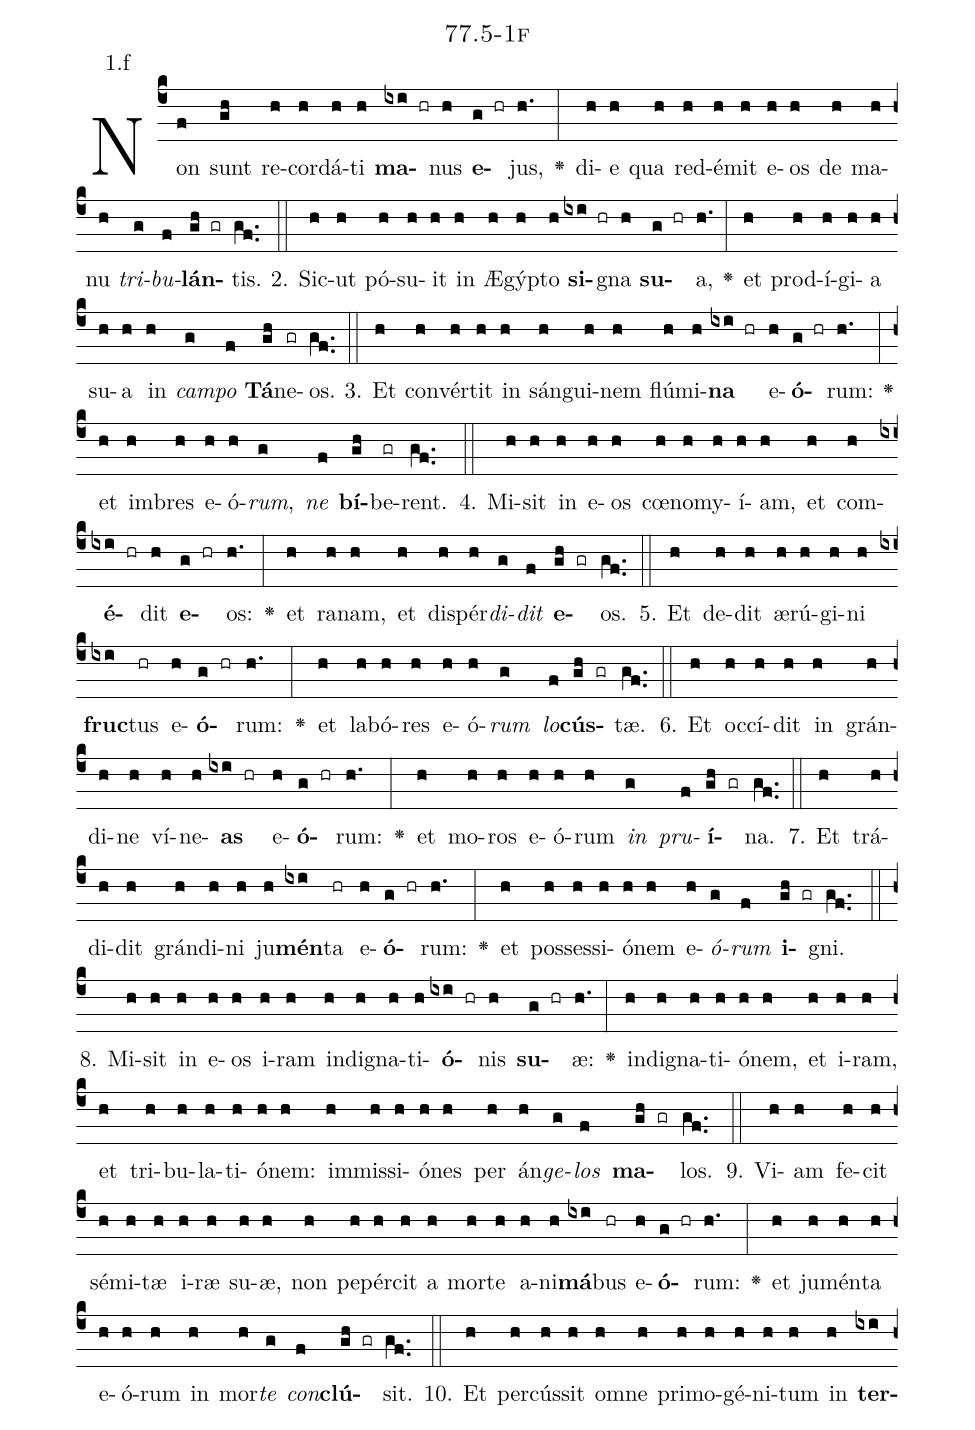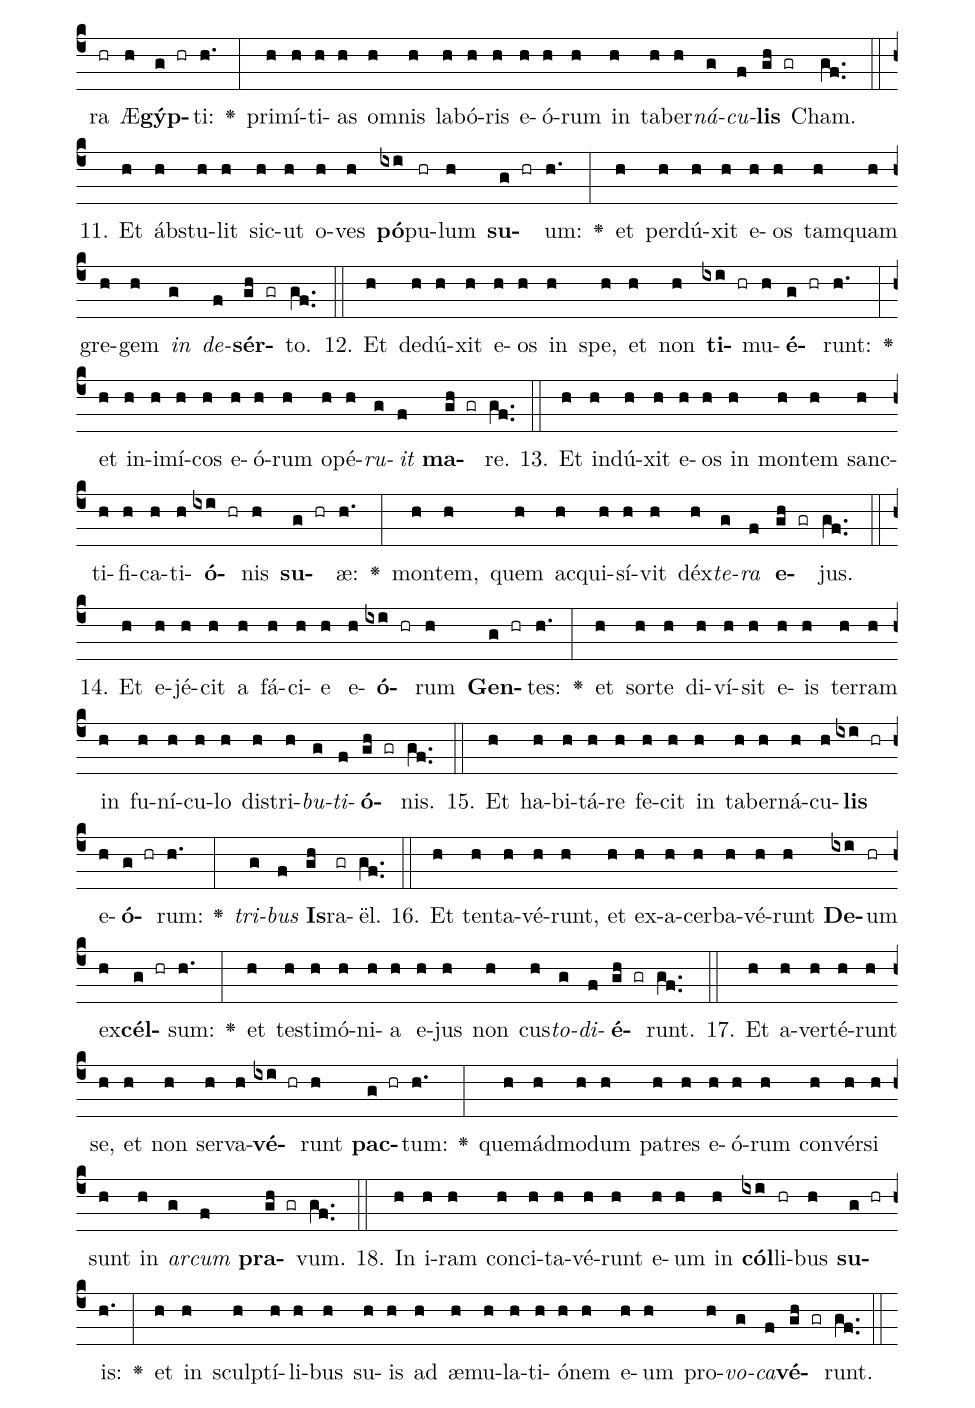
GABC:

name: 77.5-1f;
annotation: 1.f;
%%
(c4)Non(f) sunt(gh) re(h)cor(h)dá(h)ti(h) <b>ma</b>(ixi hr)nus(h) <b>e</b>(g hr)jus,(h.) <v>\greheightstar</v>(:) di(h)e(h) qua(h) red(h)é(h)mit(h) e(h)os(h) de(h) ma(h)nu(h) <i>tri</i>(g)<i>bu</i>(f)<b>lán</b>(gh gr)tis.(gf..) (::)
2. Sic(h)ut(h) pó(h)su(h)it(h) in(h) Æ(h)gýp(h)to(h) <b>si</b>(ixi hr)gna(h) <b>su</b>(g hr)a,(h.) <v>\greheightstar</v>(:) et(h) prod(h)í(h)gi(h)a(h) su(h)a(h) in(h) <i>cam</i>(g)<i>po</i>(f) <b>Tá</b>(gh)ne(gr)os.(gf..) (::)
3. Et(h) con(h)vér(h)tit(h) in(h) sán(h)gui(h)nem(h) flú(h)mi(h)<b>na</b>(ixi hr) e(h)<b>ó</b>(g hr)rum:(h.) <v>\greheightstar</v>(:) et(h) im(h)bres(h) e(h)ó(h)<i>rum</i>,(g) <i>ne</i>(f) <b>bí</b>(gh)be(gr)rent.(gf..) (::)
4. Mi(h)sit(h) in(h) e(h)os(h) cœ(h)no(h)my(h)í(h)am,(h) et(h) com(h)<b>é</b>(ixi hr)dit(h) <b>e</b>(g hr)os:(h.) <v>\greheightstar</v>(:) et(h) ra(h)nam,(h) et(h) dis(h)pér(h)<i>di</i>(g)<i>dit</i>(f) <b>e</b>(gh gr)os.(gf..) (::)
5. Et(h) de(h)dit(h) æ(h)rú(h)gi(h)ni(h) <b>fruc</b>(ixi)tus(hr) e(h)<b>ó</b>(g hr)rum:(h.) <v>\greheightstar</v>(:) et(h) la(h)bó(h)res(h) e(h)ó(h)<i>rum</i>(g) <i>lo</i>(f)<b>cús</b>(gh gr)tæ.(gf..) (::)
6. Et(h) oc(h)cí(h)dit(h) in(h) grán(h)di(h)ne(h) ví(h)ne(h)<b>as</b>(ixi hr) e(h)<b>ó</b>(g hr)rum:(h.) <v>\greheightstar</v>(:) et(h) mo(h)ros(h) e(h)ó(h)rum(h) <i>in</i>(g) <i>pru</i>(f)<b>í</b>(gh gr)na.(gf..) (::)
7. Et(h) trá(h)di(h)dit(h) grán(h)di(h)ni(h) ju(h)<b>mén</b>(ixi)ta(hr) e(h)<b>ó</b>(g hr)rum:(h.) <v>\greheightstar</v>(:) et(h) pos(h)ses(h)si(h)ó(h)nem(h) e(h)<i>ó</i>(g)<i>rum</i>(f) <b>i</b>(gh gr)gni.(gf..) (::)
8. Mi(h)sit(h) in(h) e(h)os(h) i(h)ram(h) in(h)di(h)gna(h)ti(h)<b>ó</b>(ixi hr)nis(h) <b>su</b>(g hr)æ:(h.) <v>\greheightstar</v>(:) in(h)di(h)gna(h)ti(h)ó(h)nem,(h) et(h) i(h)ram,(h) et(h) tri(h)bu(h)la(h)ti(h)ó(h)nem:(h) im(h)mis(h)si(h)ó(h)nes(h) per(h) án(h)<i>ge</i>(g)<i>los</i>(f) <b>ma</b>(gh gr)los.(gf..) (::)
9. Vi(h)am(h) fe(h)cit(h) sé(h)mi(h)tæ(h) i(h)ræ(h) su(h)æ,(h) non(h) pe(h)pér(h)cit(h) a(h) mor(h)te(h) a(h)ni(h)<b>má</b>(ixi)bus(hr) e(h)<b>ó</b>(g hr)rum:(h.) <v>\greheightstar</v>(:) et(h) ju(h)mén(h)ta(h) e(h)ó(h)rum(h) in(h) mor(h)<i>te</i>(g) <i>con</i>(f)<b>clú</b>(gh gr)sit.(gf..) (::)
10. Et(h) per(h)cús(h)sit(h) om(h)ne(h) pri(h)mo(h)gé(h)ni(h)tum(h) in(h) <b>ter</b>(ixi)ra(hr) Æ(h)<b>gýp</b>(g hr)ti:(h.) <v>\greheightstar</v>(:) pri(h)mí(h)ti(h)as(h) om(h)nis(h) la(h)bó(h)ris(h) e(h)ó(h)rum(h) in(h) ta(h)ber(h)<i>ná</i>(g)<i>cu</i>(f)<b>lis</b>(gh gr) Cham.(gf..) (::)
11. Et(h) ábs(h)tu(h)lit(h) sic(h)ut(h) o(h)ves(h) <b>pó</b>(ixi)pu(hr)lum(h) <b>su</b>(g hr)um:(h.) <v>\greheightstar</v>(:) et(h) per(h)dú(h)xit(h) e(h)os(h) tam(h)quam(h) gre(h)gem(h) <i>in</i>(g) <i>de</i>(f)<b>sér</b>(gh gr)to.(gf..) (::)
12. Et(h) de(h)dú(h)xit(h) e(h)os(h) in(h) spe,(h) et(h) non(h) <b>ti</b>(ixi hr)mu(h)<b>é</b>(g hr)runt:(h.) <v>\greheightstar</v>(:) et(h) in(h)i(h)mí(h)cos(h) e(h)ó(h)rum(h) o(h)pé(h)<i>ru</i>(g)<i>it</i>(f) <b>ma</b>(gh gr)re.(gf..) (::)
13. Et(h) in(h)dú(h)xit(h) e(h)os(h) in(h) mon(h)tem(h) sanc(h)ti(h)fi(h)ca(h)ti(h)<b>ó</b>(ixi hr)nis(h) <b>su</b>(g hr)æ:(h.) <v>\greheightstar</v>(:) mon(h)tem,(h) quem(h) ac(h)qui(h)sí(h)vit(h) déx(h)<i>te</i>(g)<i>ra</i>(f) <b>e</b>(gh gr)jus.(gf..) (::)
14. Et(h) e(h)jé(h)cit(h) a(h) fá(h)ci(h)e(h) e(h)<b>ó</b>(ixi hr)rum(h) <b>Gen</b>(g hr)tes:(h.) <v>\greheightstar</v>(:) et(h) sor(h)te(h) di(h)ví(h)sit(h) e(h)is(h) ter(h)ram(h) in(h) fu(h)ní(h)cu(h)lo(h) dis(h)tri(h)<i>bu</i>(g)<i>ti</i>(f)<b>ó</b>(gh gr)nis.(gf..) (::)
15. Et(h) ha(h)bi(h)tá(h)re(h) fe(h)cit(h) in(h) ta(h)ber(h)ná(h)cu(h)<b>lis</b>(ixi hr) e(h)<b>ó</b>(g hr)rum:(h.) <v>\greheightstar</v>(:) <i>tri</i>(g)<i>bus</i>(f) <b>Is</b>(gh)ra(gr)ël.(gf..) (::)
16. Et(h) ten(h)ta(h)vé(h)runt,(h) et(h) ex(h)a(h)cer(h)ba(h)vé(h)runt(h) <b>De</b>(ixi)um(hr) ex(h)<b>cél</b>(g hr)sum:(h.) <v>\greheightstar</v>(:) et(h) tes(h)ti(h)mó(h)ni(h)a(h) e(h)jus(h) non(h) cus(h)<i>to</i>(g)<i>di</i>(f)<b>é</b>(gh gr)runt.(gf..) (::)
17. Et(h) a(h)ver(h)té(h)runt(h) se,(h) et(h) non(h) ser(h)va(h)<b>vé</b>(ixi hr)runt(h) <b>pac</b>(g hr)tum:(h.) <v>\greheightstar</v>(:) quem(h)ád(h)mo(h)dum(h) pa(h)tres(h) e(h)ó(h)rum(h) con(h)vér(h)si(h) sunt(h) in(h) <i>ar</i>(g)<i>cum</i>(f) <b>pra</b>(gh gr)vum.(gf..) (::)
18. In(h) i(h)ram(h) con(h)ci(h)ta(h)vé(h)runt(h) e(h)um(h) in(h) <b>cól</b>(ixi)li(hr)bus(h) <b>su</b>(g hr)is:(h.) <v>\greheightstar</v>(:) et(h) in(h) sculp(h)tí(h)li(h)bus(h) su(h)is(h) ad(h) æ(h)mu(h)la(h)ti(h)ó(h)nem(h) e(h)um(h) pro(h)<i>vo</i>(g)<i>ca</i>(f)<b>vé</b>(gh gr)runt.(gf..) (::)
